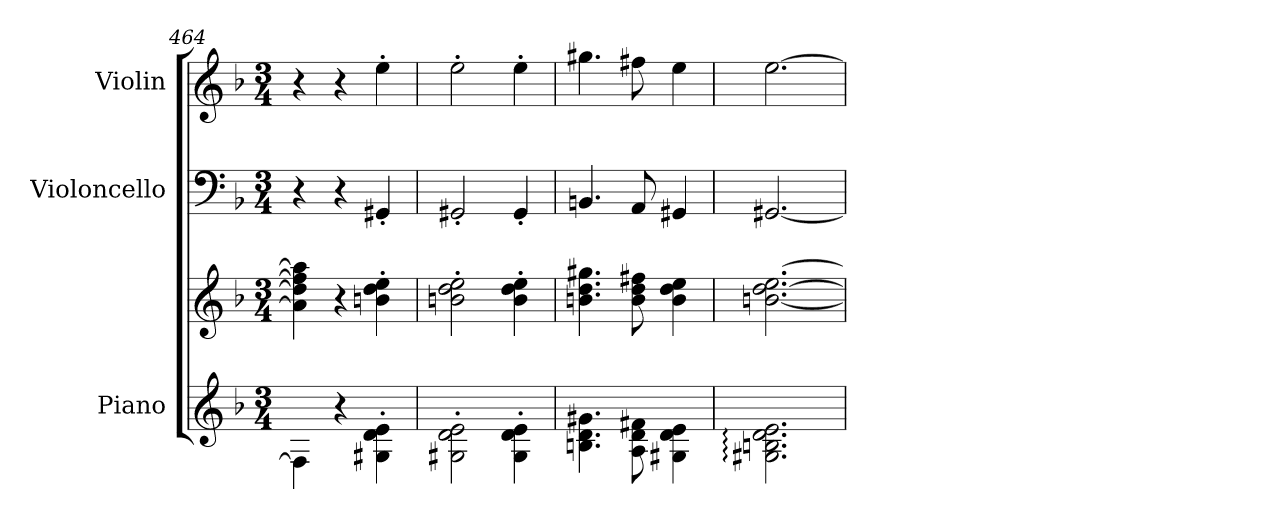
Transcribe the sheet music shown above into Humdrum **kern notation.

**kern	**kern	**kern	**kern
*part3	*part3	*part2	*part1
*staff4	*staff3	*staff2	*staff1
*I"Piano	*	*I"Violoncello	*I"Violin
*I'Pno	*	*I'Vc	*I'Vln
*clefG2	*clefG2	*clefF4	*clefG2
*k[b-]	*k[b-]	*k[b-]	*k[b-]
*M3/4	*M3/4	*M3/4	*M3/4
=464	=464	=464	=464
4F#\]	4a\] 4dd\] 4ff#\] 4aa\]	4r	4r
4r	4r	4r	4r
4G#X\' 4d\' 4e\'	4bn\' 4dd\' 4ee\'	4GG#X'/	4ee'\
=465	=465	=465	=465
2G#X\' 2d\' 2e\'	2bn\' 2dd\' 2ee\'	2GG#X'/	2ee'\
4G#\' 4d\' 4e\'	4b\' 4dd\' 4ee\'	4GG#'/	4ee'\
=466	=466	=466	=466
4.Bn\ 4.d\ 4.g#X\	4.bn\ 4.dd\ 4.gg#X\	4.BBn/	4.gg#X\
8A\ 8d\ 8f#X\	8b\ 8dd\ 8ff#X\	8AA/	8ff#X\
4G#X\ 4d\ 4e\	4b\ 4dd\ 4ee\	4GG#X/	4ee\
=467	=467	=467	=467
!	!LO:N:n=1:head=open	!	!
!	!LO:N:n=2:head=open	!	!
!	!LO:N:n=3:head=open	!	!
[2.G#X\: [2.Bn\: [2.d\: [2.e\: [2.bn\yy: [2.dd\yy: [2.ee\yy:	[2.bn\ [2.dd\ [2.ee\	[2.GG#X/	[2.ee\
=	=	=	=
*-	*-	*-	*-
